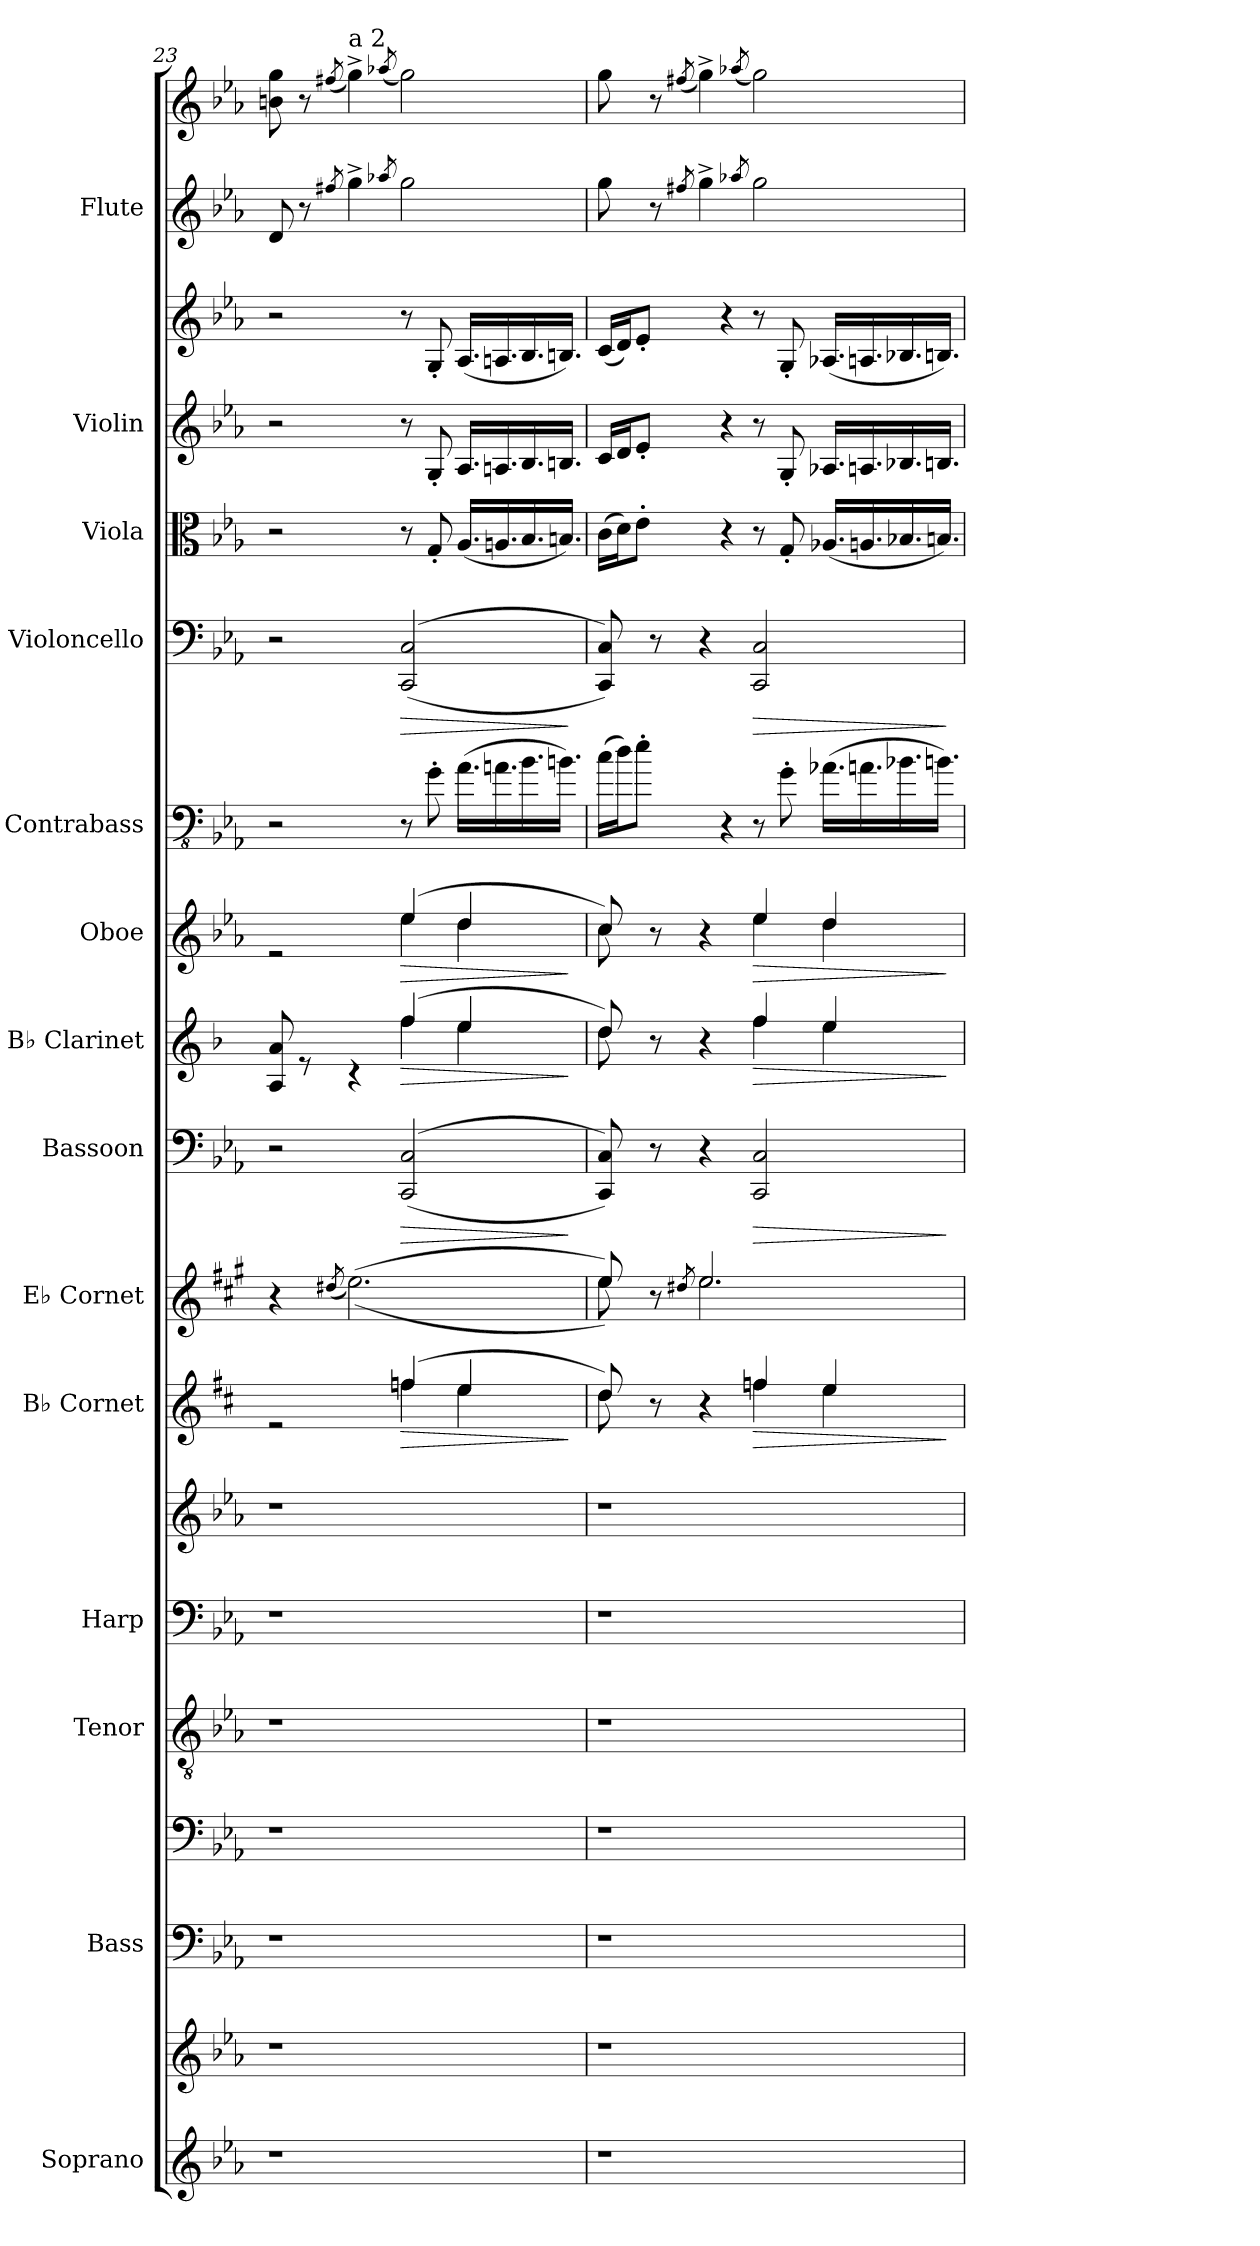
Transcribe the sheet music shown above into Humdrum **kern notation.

**kern	**kern	**kern	**kern	**kern	**kern	**kern	**kern	**dynam	**kern	**kern	**dynam	**kern	**dynam	**kern	**dynam	**kern	**kern	**dynam	**kern	**kern	**kern	**kern	**kern
*part14	*part14	*part13	*part13	*part12	*part11	*part11	*part10	*part10	*part9	*part8	*part8	*part7	*part7	*part6	*part6	*part5	*part4	*part4	*part3	*part2	*part2	*part1	*part1
*staff19	*staff18	*staff17	*staff16	*staff15	*staff14	*staff13	*staff12	*staff12	*staff11	*staff10	*staff10	*staff9	*staff9	*staff8	*staff8	*staff7	*staff6	*staff6	*staff5	*staff4	*staff3	*staff2	*staff1
*I"Soprano	*	*I"Bass	*	*I"Tenor	*I"Harp	*	*I"B♭ Cornet	*	*I"E♭ Cornet	*I"Bassoon	*	*I"B♭ Clarinet	*	*I"Oboe	*	*I"Contrabass	*I"Violoncello	*	*I"Viola	*I"Violin	*	*I"Flute	*
*I'S.	*	*I'B.	*	*I'T.	*I'Hrp.	*	*I'B♭ Cnt.	*	*I'E♭ Cnt.	*I'Bsn.	*	*I'B♭ Cl.	*	*I'Ob.	*	*I'Cb.	*I'Vc.	*	*I'Vla.	*I'Vln.	*	*I'Fl.	*
*clefG2	*clefG2	*clefF4	*clefF4	*clefGv2	*clefF4	*clefG2	*clefG2	*	*clefG2	*clefF4	*	*clefG2	*	*clefG2	*	*clefFv4	*clefF4	*	*clefC3	*clefG2	*clefG2	*clefG2	*clefG2
*	*	*	*	*	*	*	*ITrd1c2	*	*ITrd-2c-3	*	*	*ITrd1c2	*	*	*	*ITrd7c12	*	*	*	*	*	*	*
*k[b-e-a-]	*k[b-e-a-]	*k[b-e-a-]	*k[b-e-a-]	*k[b-e-a-]	*k[b-e-a-]	*k[b-e-a-]	*k[]	*	*k[]	*k[b-e-a-]	*	*k[b-e-a-]	*	*k[b-e-a-]	*	*k[b-e-a-]	*k[b-e-a-]	*	*k[b-e-a-]	*k[b-e-a-]	*k[b-e-a-]	*k[b-e-a-]	*k[b-e-a-]
=23	=23	=23	=23	=23	=23	=23	=23	=23	=23	=23	=23	=23	=23	=23	=23	=23	=23	=23	=23	=23	=23	=23	=23
*	*	*	*	*	*	*	*^	*	*	*	*	*^	*	*^	*	*	*	*	*	*	*	*	*
1r	1r	1r	1r	1r	1r	1r	2re	2ryy	.	4r	2r	.	8G/ 8g/	2ryy	.	2re	2ryy	.	2r	2r	.	2r	2r	2r	8d/	8bn\ 8gg\
.	.	.	.	.	.	.	.	.	.	.	.	.	8re	.	.	.	.	.	.	.	.	.	.	.	8r	8r
.	.	.	.	.	.	.	.	.	.	(8qff#X/	.	.	.	.	.	.	.	.	.	.	.	.	.	.	8qff#X/	(8qff#X/
!	!	!	!	!	!	!	!	!	!	!	!	!	!	!	!	!	!	!	!	!	!	!	!	!	!	!LO:TX:a:t=a 2
.	.	.	.	.	.	.	.	.	.	((2.gg\)	.	.	4rc	.	.	.	.	.	.	.	.	.	.	.	4gg^\	4gg^\)
.	.	.	.	.	.	.	.	.	.	.	.	.	.	.	.	.	.	.	.	.	.	.	.	.	8qaa-X/	(8qaa-X/
!	!	!	!	!	!	!	!	!	!LO:HP:b	!	!	!LO:HP:b	!	!	!LO:HP:b	!	!	!LO:HP:b	!	!	!LO:HP:b	!	!	!	!	!
.	.	.	.	.	.	.	(4ee-X/	4ee-\	>	.	((2CC/ 2C/	>	(4ee-/	4ee-\	>	(4ee-/	4ee-\	>	8r	((2CC/ 2C/	>	8r	8r	8r	2gg\	2gg\)
.	.	.	.	.	.	.	.	.	.	.	.	.	.	.	.	.	.	.	8GG'\	.	.	8G'/	8G'/	8G'/	.	.
*	*	*	*	*	*	*	*	*	*	*	*	*	*	*	*	*	*	*	*Xtuplet	*	*	*Xtuplet	*Xtuplet	*Xtuplet	*	*
.	.	.	.	.	.	.	4dd/	4dd\	.	.	.	.	4dd/	4dd\	.	4dd/	4dd\	.	(24.AA-\LL	.	.	(24.A-/LL	24.A-/LL	(24.A-/LL	.	.
.	.	.	.	.	.	.	.	.	.	.	.	.	.	.	.	.	.	.	24.AAn\	.	.	24.An/	24.An/	24.An/	.	.
.	.	.	.	.	.	.	.	.	.	.	.	.	.	.	.	.	.	.	24.BB-\	.	.	24.B-/	24.B-/	24.B-/	.	.
.	.	.	.	.	.	.	.	.	.	.	.	.	.	.	.	.	.	.	24.BBn\JJ)	.	.	24.Bn/JJ)	24.Bn/JJ	24.Bn/JJ)	.	.
*	*	*	*	*	*	*	*	*	*	*	*	*	*v	*v	*	*	*	*	*	*	*	*	*	*	*	*
*	*	*	*	*	*	*	*v	*v	*	*	*	*	*	*	*v	*v	*	*	*	*	*	*	*	*	*
.	.	.	.	.	.	.	.	]	.	.	]	.	]	.	]	.	.	]	.	.	.	.	.
=24	=24	=24	=24	=24	=24	=24	=24	=24	=24	=24	=24	=24	=24	=24	=24	=24	=24	=24	=24	=24	=24	=24	=24
*	*	*	*	*	*	*	*^	*	*^	*	*	*^	*	*^	*	*	*	*	*	*	*	*	*
1r	1r	1r	1r	1r	1r	1r	8cc/)	8cc\	.	8gg/))	8gg\	8CC/ 8C/))	.	8cc/)	8cc\	.	8cc/)	8cc\	.	(24C\LL	8CC/ 8C/))	.	(24c\LL	24c/LL	(24c/LL	8gg\	8gg\
.	.	.	.	.	.	.	.	.	.	.	.	.	.	.	.	.	.	.	.	24D\J)	.	.	24d\J)	24d/J	24d/J)	.	.
.	.	.	.	.	.	.	.	.	.	.	.	.	.	.	.	.	.	.	.	12E-'\J	.	.	12e-'\J	12e-'/J	12e-'/J	.	.
.	.	.	.	.	.	.	8r	8rffyy	.	8r	8ryy	8r	.	8r	8rffyy	.	8r	8rffyy	.	.	8r	.	.	.	.	8r	8r
.	.	.	.	.	.	.	.	.	.	.	.	.	.	.	.	.	.	.	.	6ryy	.	.	6ryy	6ryy	6ryy	.	.
.	.	.	.	.	.	.	.	.	.	8qff#X/	.	.	.	.	.	.	.	.	.	.	.	.	.	.	.	8qff#X/	(8qff#X/
.	.	.	.	.	.	.	4r	4rffyy	.	2.gg/	2.gg\	4r	.	4r	4rffyy	.	4r	4rffyy	.	.	4r	.	.	.	.	4gg^\	4gg^\)
.	.	.	.	.	.	.	.	.	.	.	.	.	.	.	.	.	.	.	.	6r	.	.	6r	6r	6r	.	.
.	.	.	.	.	.	.	.	.	.	.	.	.	.	.	.	.	.	.	.	.	.	.	.	.	.	8qaa-X/	(8qaa-X/
!	!	!	!	!	!	!	!	!	!LO:HP:b	!	!	!	!LO:HP:b	!	!	!LO:HP:b	!	!	!LO:HP:b	!	!	!LO:HP:b	!	!	!	!	!
.	.	.	.	.	.	.	4ee-X/	4ee-\	>	.	.	2CC/ 2C/	>	4ee-/	4ee-\	>	4ee-/	4ee-\	>	8r	2CC/ 2C/	>	8r	8r	8r	2gg\	2gg\)
.	.	.	.	.	.	.	.	.	.	.	.	.	.	.	.	.	.	.	.	8GG'\	.	.	8G'/	8G'/	8G'/	.	.
.	.	.	.	.	.	.	4dd/	4dd\	.	.	.	.	.	4dd/	4dd\	.	4dd/	4dd\	.	(24.AA-X\LL	.	.	(24.A-X/LL	24.A-X/LL	(24.A-X/LL	.	.
.	.	.	.	.	.	.	.	.	.	.	.	.	.	.	.	.	.	.	.	24.AAn\	.	.	24.An/	24.An/	24.An/	.	.
.	.	.	.	.	.	.	.	.	.	.	.	.	.	.	.	.	.	.	.	24.BB-X\	.	.	24.B-X/	24.B-X/	24.B-X/	.	.
.	.	.	.	.	.	.	.	.	.	.	.	.	.	.	.	.	.	.	.	24.BBn\JJ)	.	.	24.Bn/JJ)	24.Bn/JJ	24.Bn/JJ)	.	.
*	*	*	*	*	*	*	*v	*v	*	*	*	*	*	*v	*v	*	*v	*v	*	*	*	*	*	*	*	*	*
*	*	*	*	*	*	*	*	*	*v	*v	*	*	*	*	*	*	*	*	*	*	*	*	*	*
.	.	.	.	.	.	.	.	]	.	.	]	.	]	.	]	.	.	]	.	.	.	.	.
=	=	=	=	=	=	=	=	=	=	=	=	=	=	=	=	=	=	=	=	=	=	=	=
*-	*-	*-	*-	*-	*-	*-	*-	*-	*-	*-	*-	*-	*-	*-	*-	*-	*-	*-	*-	*-	*-	*-	*-
